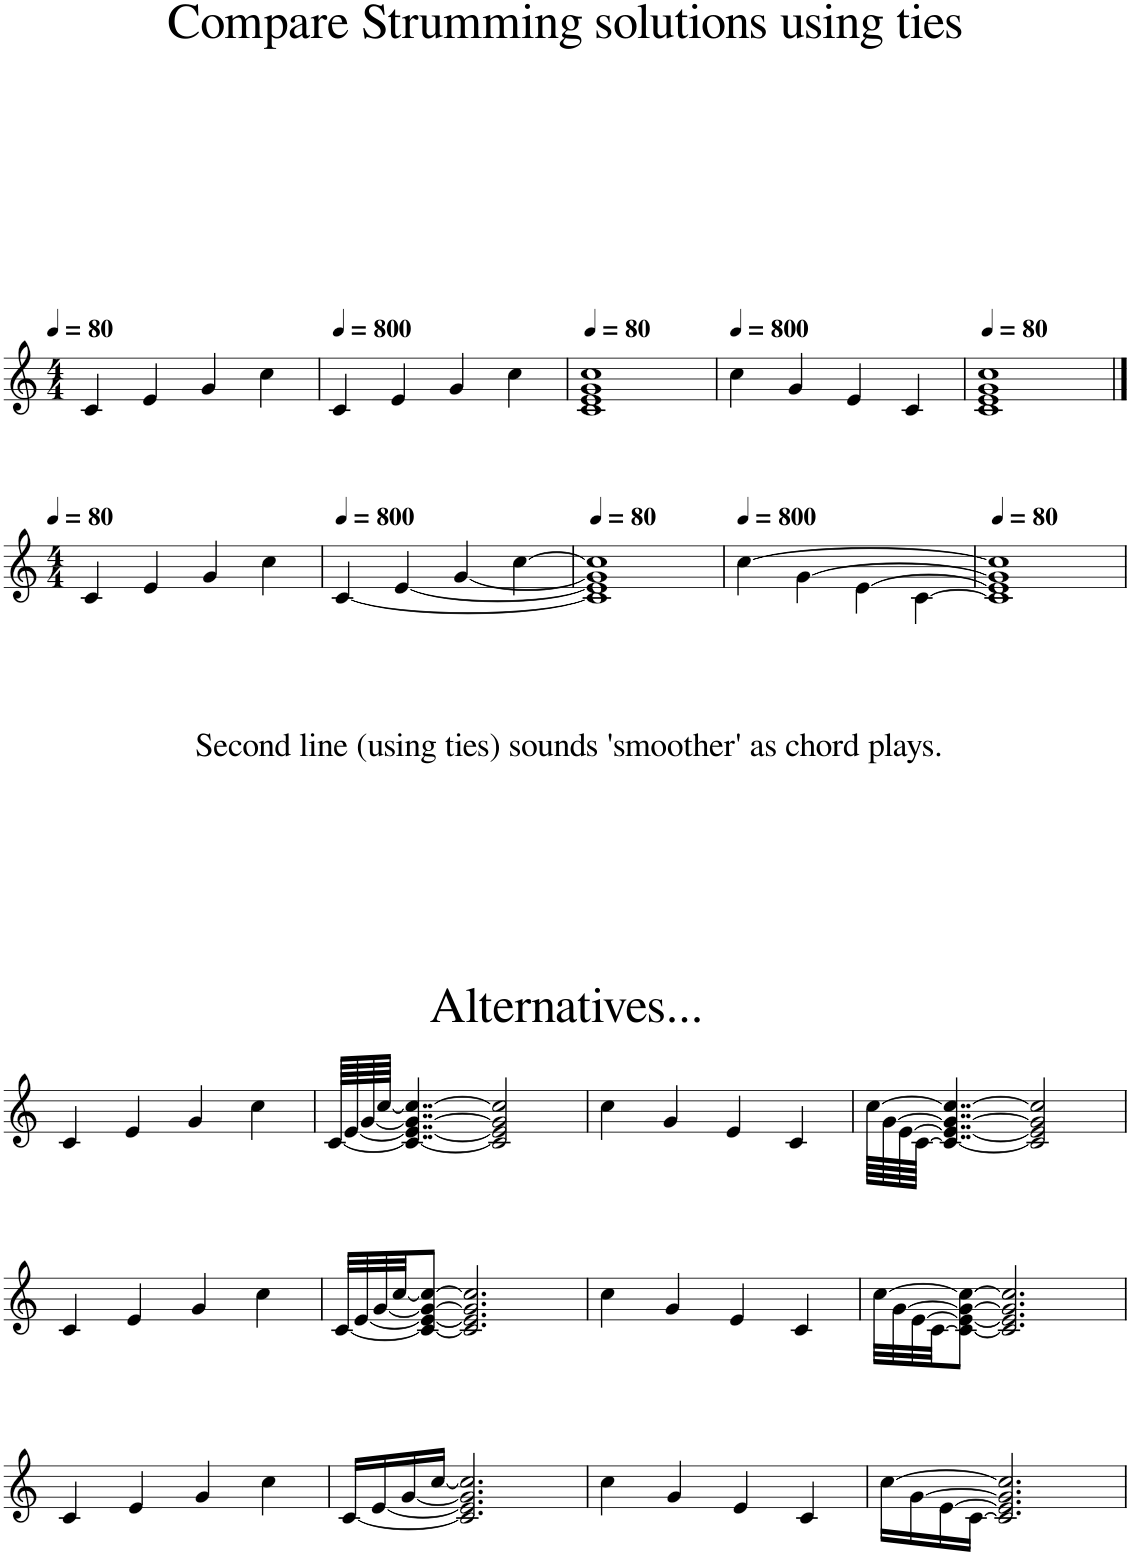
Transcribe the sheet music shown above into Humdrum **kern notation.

**kern
*part1
*staff1
*I"Ukulele
*I'Uk.
*clefG2
*k[]
*M4/4
*MM80
=1
4c/
4e/
4g/
4cc\
=2
*MM800
4c/
4e/
4g/
4cc\
=3
*MM80
1c 1e 1g 1cc
=4
*MM800
4cc\
4g/
4e/
4c/
=5
*MM80
1c 1e 1g 1cc
!!LO:LB:g=z
==6
*M4/4
*MM80
4c/
4e/
4g/
4cc\
=7
*MM800
[4c/
[4e/
[4g/
[4cc\
=8
*MM80
1c] 1e] 1g] 1cc]
=9
*MM800
[4cc\
[4g\
[4e\
[4c\
=10
*MM80
1c] 1e] 1g] 1cc]
!!LO:LB:g=z
=11
!LO:TX:a:t=Second line (using ties) sounds 'smoother' as chord plays.
!LO:TX:a:t=Alternatives...
4c/
4e/
4g/
4cc\
=12
[64c/LLLL
[64e/
[64g/
[64cc/JJJJ
4..c/_ 4..e/_ 4..g/_ 4..cc/_
2c/] 2e/] 2g/] 2cc/]
=13
4cc\
4g/
4e/
4c/
=14
[64cc\LLLL
[64g\
[64e\
[64c\JJJJ
4..c/_ 4..e/_ 4..g/_ 4..cc/_
2c/] 2e/] 2g/] 2cc/]
!!LO:LB:g=z
=15
4c/
4e/
4g/
4cc\
=16
[32c/LLL
[32e/
[32g/
[32cc/JJ
8c/_ 8e/_ 8g/_ 8cc/_J
2.c/] 2.e/] 2.g/] 2.cc/]
=17
4cc\
4g/
4e/
4c/
=18
[32cc\LLL
[32g\
[32e\
[32c\JJ
8c\_ 8e\_ 8g\_ 8cc\_J
2.c/] 2.e/] 2.g/] 2.cc/]
!!LO:LB:g=z
=19
4c/
4e/
4g/
4cc\
=20
[16c/LL
[16e/
[16g/
[16cc/JJ
2.c/] 2.e/] 2.g/] 2.cc/]
=21
4cc\
4g/
4e/
4c/
=22
[16cc\LL
[16g\
[16e\
[16c\JJ
2.c/] 2.e/] 2.g/] 2.cc/]
=
*-
